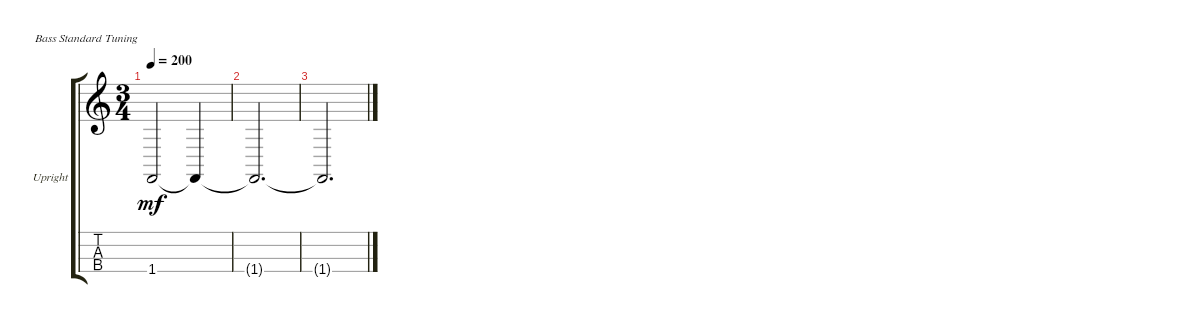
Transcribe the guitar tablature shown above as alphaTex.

\bracketExtendMode groupsimilarinstruments
\firstSystemTrackNameOrientation horizontal
\otherSystemsTrackNameOrientation horizontal
\track ("Upright" "Upright") {instrument acousticbass}
\staff {score tabs}
\tuning (G2 D2 A1 E1)
\ts (3 4)
\tempo 200
\clef g2
\scale
0.333333
\ks c
1.4{t}.2{dy mf} 1.4{t}.4 |
\scale
0.333333 1.4{t}.2{d} |
\scale
0.333333 1.4{t}.2{d} |
\scale
0.333333 |
\scale
0.333333 |
\scale
0.333333 |
\scale
0.333333 |
\scale
0.333333 |
\scale
0.333333 |
\scale
0.333333 |
\scale
0.333333 |
\scale
0.333333 |
\scale
0.333333 |
\scale
0.333333 |
\scale
0.333333 |
\scale
0.333333
